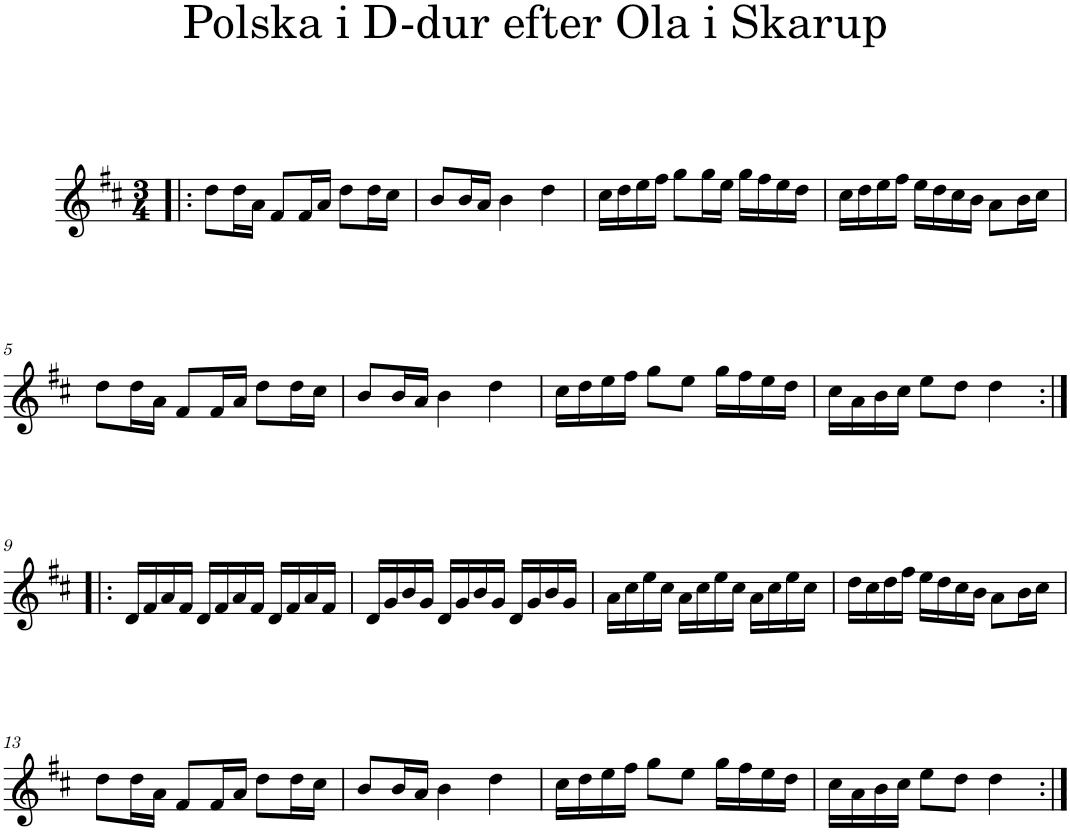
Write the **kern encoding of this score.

**kern
*part1
*staff1
*I"Piano
*I'Pno
*clefG2
*k[f#c#]
*D:
*M3/4
=1!|:
8dd\L
16dd\L
16a\JJ
8f#/L
16f#/L
16a/JJ
8dd\L
16dd\L
16cc#\JJ
=2
8b/L
16b/L
16a/JJ
4b\
4dd\
=3
16cc#\LL
16dd\
16ee\
16ff#\JJ
8gg\L
16gg\L
16ee\JJ
16gg\LL
16ff#\
16ee\
16dd\JJ
=4
16cc#\LL
16dd\
16ee\
16ff#\JJ
16ee\LL
16dd\
16cc#\
16b\JJ
8a\L
16b\L
16cc#\JJ
!!LO:LB:g=z
=5
8dd\L
16dd\L
16a\JJ
8f#/L
16f#/L
16a/JJ
8dd\L
16dd\L
16cc#\JJ
=6
8b/L
16b/L
16a/JJ
4b\
4dd\
=7
16cc#\LL
16dd\
16ee\
16ff#\JJ
8gg\L
8ee\J
16gg\LL
16ff#\
16ee\
16dd\JJ
=8
16cc#\LL
16a\
16b\
16cc#\JJ
8ee\L
8dd\J
4dd\
!!LO:LB:g=z
=9:|!|:
16d/LL
16f#/
16a/
16f#/JJ
16d/LL
16f#/
16a/
16f#/JJ
16d/LL
16f#/
16a/
16f#/JJ
=10
16d/LL
16g/
16b/
16g/JJ
16d/LL
16g/
16b/
16g/JJ
16d/LL
16g/
16b/
16g/JJ
=11
16a\LL
16cc#\
16ee\
16cc#\JJ
16a\LL
16cc#\
16ee\
16cc#\JJ
16a\LL
16cc#\
16ee\
16cc#\JJ
=12
16dd\LL
16cc#\
16dd\
16ff#\JJ
16ee\LL
16dd\
16cc#\
16b\JJ
8a\L
16b\L
16cc#\JJ
!!LO:LB:g=z
=13
8dd\L
16dd\L
16a\JJ
8f#/L
16f#/L
16a/JJ
8dd\L
16dd\L
16cc#\JJ
=14
8b/L
16b/L
16a/JJ
4b\
4dd\
=15
16cc#\LL
16dd\
16ee\
16ff#\JJ
8gg\L
8ee\J
16gg\LL
16ff#\
16ee\
16dd\JJ
=16
16cc#\LL
16a\
16b\
16cc#\JJ
8ee\L
8dd\J
4dd\
=:|!
*-
